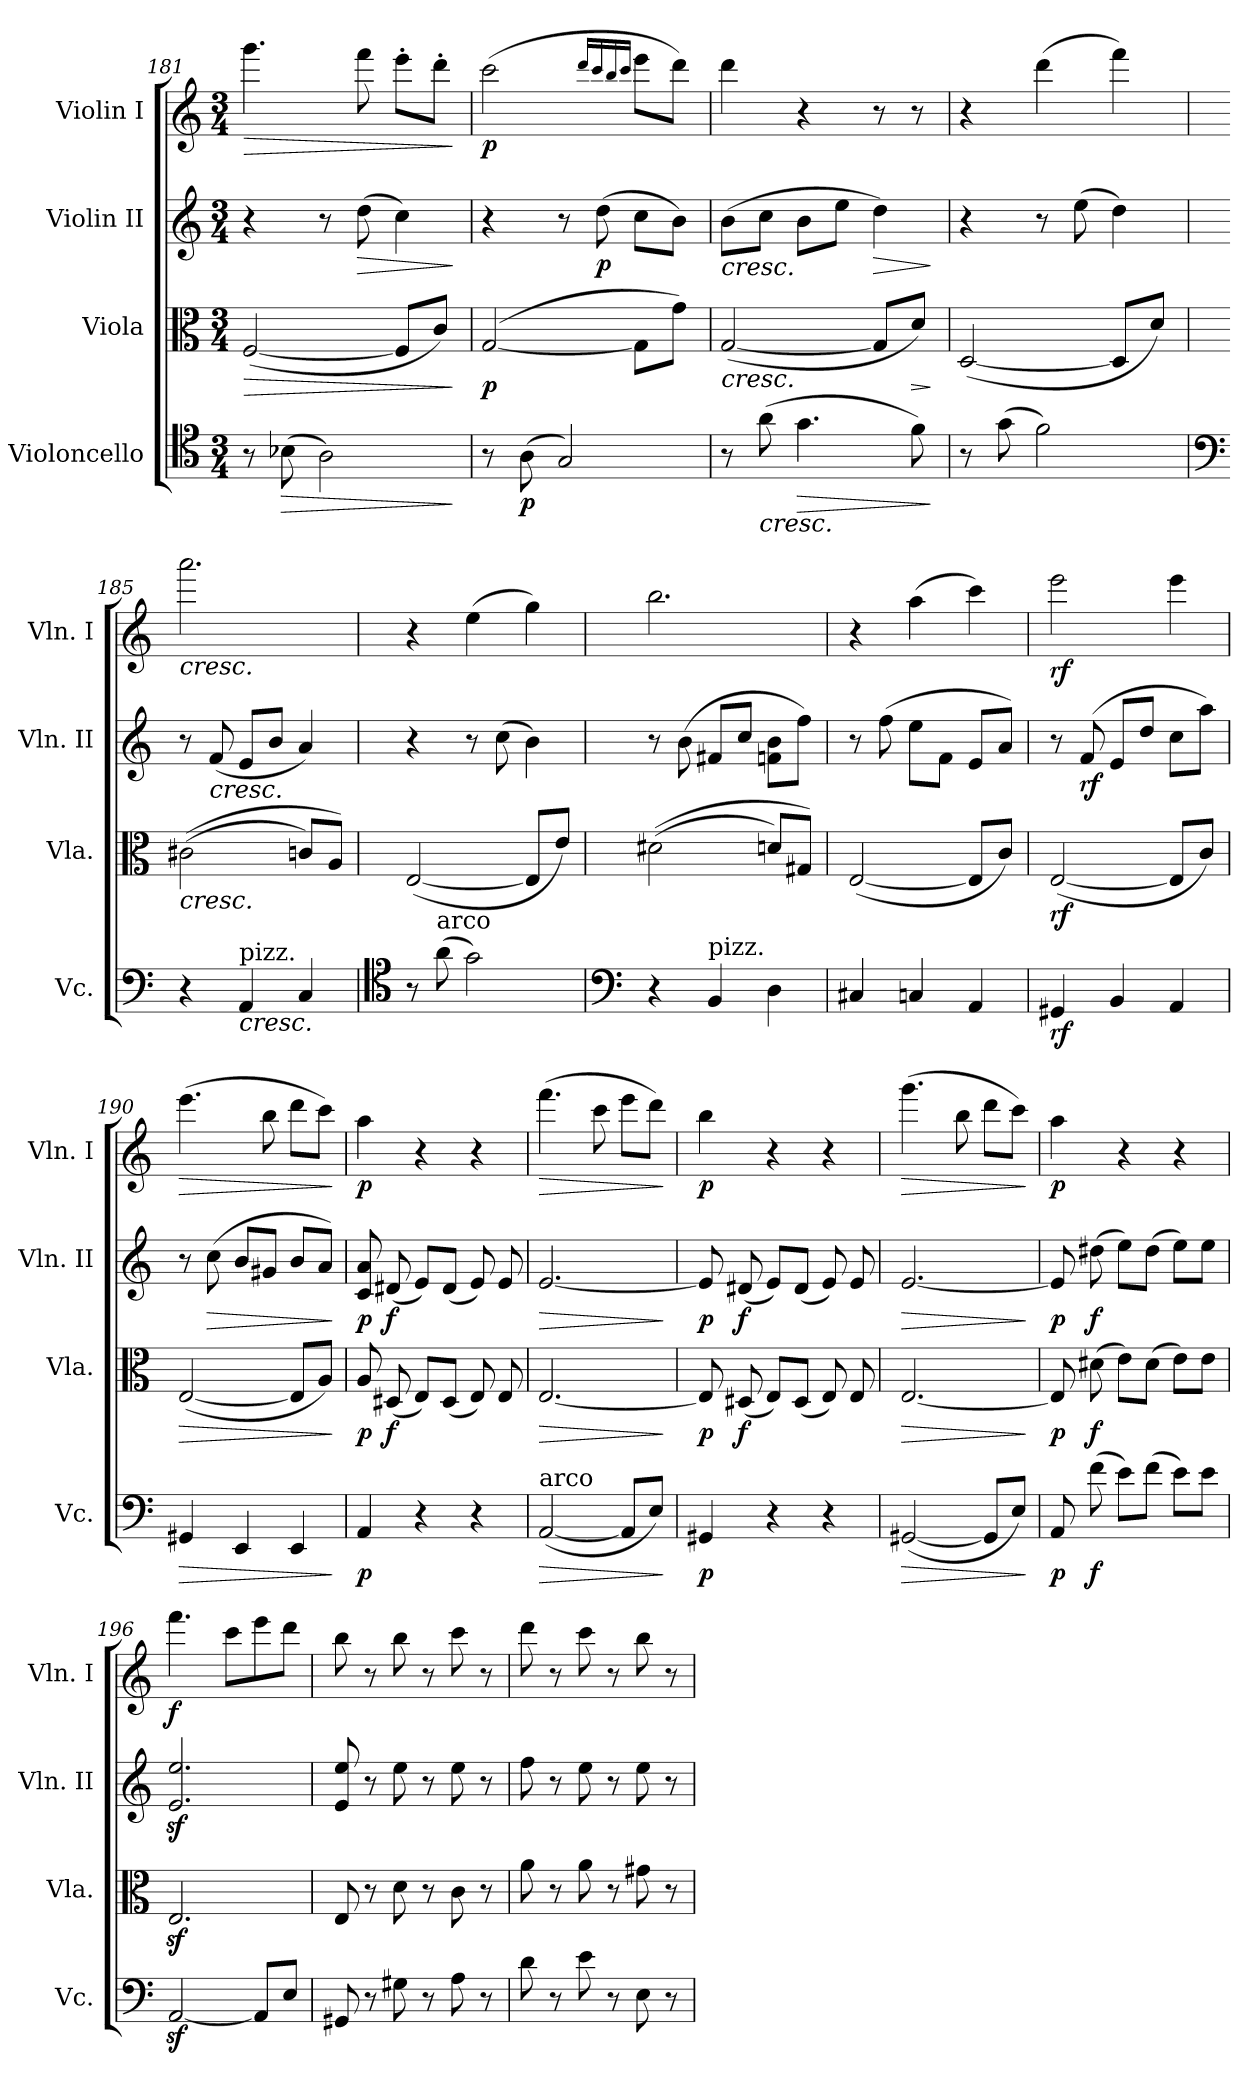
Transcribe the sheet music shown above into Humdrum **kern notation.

**kern	**dynam	**kern	**dynam	**kern	**dynam	**kern	**dynam
*part4	*part4	*part3	*part3	*part2	*part2	*part1	*part1
*staff4	*staff4	*staff3	*staff3	*staff2	*staff2	*staff1	*staff1
*I"Violoncello	*	*I"Viola	*	*I"Violin II	*	*I"Violin I	*
*I'Vc.	*	*I'Vla.	*	*I'Vln. II	*	*I'Vln. I	*
*clefC4	*	*clefC3	*	*clefG2	*	*clefG2	*
*k[]	*	*k[]	*	*k[]	*	*k[]	*
*M3/4	*	*M3/4	*	*M3/4	*	*M3/4	*
=181	=181	=181	=181	=181	=181	=181	=181
!	!	!	!LO:HP:b	!	!	!	!LO:HP:b
8r	.	(>[2F/	>	4r	.	4.ggg\	>
!	!LO:HP:b	!	!	!	!	!	!
(>8B-X\	>	.	.	.	.	.	.
2A\)	.	.	.	8r	.	.	.
!	!	!	!	!	!LO:HP:b	!	!
.	.	.	.	(>8dd\	>	8fff\	.
.	.	8F/L]	.	4cc\)	.	8eee'\L	.
.	.	8c/J)	.	.	.	8ddd'\J	.
.	]	.	]	.	]	.	]
=182	=182	=182	=182	=182	=182	=182	=182
!	!	!	!LO:DY:b	!	!	!	!LO:DY:b
8r	.	(>[2G/	p	4r	.	(>2ccc\	p
!	!LO:DY:b	!	!	!	!	!	!
(>8A\	p	.	.	.	.	.	.
2G/)	.	.	.	8r	.	.	.
!	!	!	!	!	!LO:DY:b	!	!
.	.	.	.	(>8dd\	p	.	.
.	.	.	.	.	.	16qddd/LL	.
.	.	.	.	.	.	16qccc/	.
.	.	.	.	.	.	16qbb/	.
.	.	.	.	.	.	16qccc/JJ	.
.	.	8G\L]	.	8cc\L	.	8eee\L	.
.	.	8g\J)	.	8b\J)	.	8ddd\J)	.
=183	=183	=183	=183	=183	=183	=183	=183
!	!	!	!LO:HP:b	!	!LO:HP:b	!	!
8r	.	(>[2G/	<	(>8b\L	<	4ddd\	.
!	!LO:HP:b	!	!	!	!	!	!
(>8a\	<	.	.	8cc\J	.	.	.
!	!LO:HP:b	!	!	!	!	!	!
4.g\	>	.	.	8b\L	.	4r	.
.	.	.	.	8ee\J	.	.	.
!	!	!	!	!	!LO:HP:b	!	!
.	.	8G/L]	.	4dd\)	>	8r	.
!	!	!	!LO:HP:b	!	!	!	!
8f\)	.	8d/J)	>	.	.	8r	.
.	[ ]	.	[ ]	.	[ ]	.	.
=184	=184	=184	=184	=184	=184	=184	=184
8r	.	(>[2D/	.	4r	.	4r	.
(>8g\	.	.	.	.	.	.	.
2f\)	.	.	.	8r	.	(>4ddd\	.
.	.	.	.	(>8ee\	.	.	.
.	.	8D/L]	.	4dd\)	.	4fff\)	.
.	.	8d/J)	.	.	.	.	.
=185	=185	=185	=185	=185	=185	=185	=185
*clefF4	*	*	*	*	*	*	*
!	!	!	!	!	!	!LO:TX:b:i:t=cresc.	!
!	!	!LO:TX:b:i:t=cresc.	!	!	!	!	!
4r	.	(>(>2c#X\	.	8r	.	2.aaa\	.
!	!	!	!	!LO:TX:b:i:t=cresc.	!	!	!
.	.	.	.	(<8f/	.	.	.
!LO:TX:a:t=pizz.	!	!	!	!	!	!	!
!LO:TX:b:i:t=cresc.	!	!	!	!	!	!	!
4AA/	.	.	.	8e/L	.	.	.
.	.	.	.	8b/J	.	.	.
4C/	.	8cn/L)	.	4a/)	.	.	.
.	.	8A/J)	.	.	.	.	.
=186	=186	=186	=186	=186	=186	=186	=186
*clefC4	*	*	*	*	*	*	*
8r	.	(>[2E/	.	4r	.	4r	.
!LO:TX:a:t=arco	!	!	!	!	!	!	!
(>8a\	.	.	.	.	.	.	.
2g\)	.	.	.	8r	.	(>4ee\	.
.	.	.	.	(>8cc\	.	.	.
.	.	8E/L]	.	4b\)	.	4gg\)	.
.	.	8e/J)	.	.	.	.	.
=187	=187	=187	=187	=187	=187	=187	=187
*clefF4	*	*	*	*	*	*	*
4r	.	(>(>2d#X\	.	8r	.	2.bb\	.
.	.	.	.	(>8b\	.	.	.
!LO:TX:a:t=pizz.	!	!	!	!	!	!	!
4BB/	.	.	.	8f#X/L	.	.	.
.	.	.	.	8cc/J	.	.	.
4D\	.	8dn/L)	.	8fn\ 8b\L	.	.	.
.	.	8G#X/J)	.	8ff\J)	.	.	.
=188	=188	=188	=188	=188	=188	=188	=188
4C#X/	.	(>[2E/	.	8r	.	4r	.
.	.	.	.	(>8ff\	.	.	.
4Cn/	.	.	.	8ee\L	.	(>4aa\	.
.	.	.	.	8f\J	.	.	.
4AA/	.	8E/L]	.	8e/L	.	4ccc\)	.
.	.	8c/J)	.	8a/J)	.	.	.
=189	=189	=189	=189	=189	=189	=189	=189
!	!LO:DY:b	!	!LO:DY:b	!	!	!	!LO:DY:b
4GG#X/	rf	(>[2E/	rf	8r	.	2eee\	rf
!	!	!	!	!	!LO:DY:b	!	!
.	.	.	.	(>8f/	rf	.	.
4BB/	.	.	.	8e/L	.	.	.
.	.	.	.	8dd/J	.	.	.
4AA/	.	8E/L]	.	8cc\L	.	4eee\	.
.	.	8c/J)	.	8aa\J)	.	.	.
=190	=190	=190	=190	=190	=190	=190	=190
!	!LO:HP:b	!	!LO:HP:b	!	!	!	!LO:HP:b
4GG#X/	>	(>[2E/	>	8r	.	(>4.eee\	>
!	!	!	!	!	!LO:HP:b	!	!
.	.	.	.	(>8cc\	>	.	.
4EE/	.	.	.	8b/L	.	.	.
.	.	.	.	8g#X/J	.	8bb\	.
4EE/	.	8E/L]	.	8b/L	.	8ddd\L	.
.	.	8A/J)	.	8a/J)	.	8ccc\J)	.
.	]	.	]	.	]	.	]
=191	=191	=191	=191	=191	=191	=191	=191
!	!LO:DY:b	!	!LO:DY:b	!	!LO:DY:b	!	!LO:DY:b
4AA/	p	8A/	p	8c/ 8a/	p	4aa\	p
!	!	!	!LO:DY:b	!	!LO:DY:b	!	!
.	.	(<8D#X/	f	(<8d#X/	f	.	.
4r	.	8E/L)	.	8e/L)	.	4r	.
.	.	(<8D#/J	.	(<8d#/J	.	.	.
4r	.	8E/)	.	8e/)	.	4r	.
.	.	8E/	.	8e/	.	.	.
=192	=192	=192	=192	=192	=192	=192	=192
!LO:TX:a:t=arco	!	!	!	!	!	!	!
!	!LO:HP:b	!	!LO:HP:b	!	!LO:HP:b	!	!LO:HP:b
(<[2AA/	>	[2.E/	>	[2.e/	>	(>4.fff\	>
.	.	.	.	.	.	8ccc\	.
8AA/L]	.	.	.	.	.	8eee\L	.
8E/J)	.	.	.	.	.	8ddd\J)	.
.	]	.	]	.	]	.	]
=193	=193	=193	=193	=193	=193	=193	=193
!	!LO:DY:b	!	!LO:DY:b	!	!LO:DY:b	!	!LO:DY:b
4GG#X/	p	8E/]	p	8e/]	p	4bb\	p
!	!	!	!LO:DY:b	!	!LO:DY:b	!	!
.	.	(<8D#X/	f	(<8d#X/	f	.	.
4r	.	8E/L)	.	8e/L)	.	4r	.
.	.	(<8D#/J	.	(<8d#/J	.	.	.
4r	.	8E/)	.	8e/)	.	4r	.
.	.	8E/	.	8e/	.	.	.
=194	=194	=194	=194	=194	=194	=194	=194
!	!LO:HP:b	!	!LO:HP:b	!	!LO:HP:b	!	!LO:HP:b
(<[2GG#X/	>	[2.E/	>	[2.e/	>	(>4.ggg\	>
.	.	.	.	.	.	8bb\	.
8GG#/L]	.	.	.	.	.	8ddd\L	.
8E/J)	.	.	.	.	.	8ccc\J)	.
.	]	.	]	.	]	.	]
=195	=195	=195	=195	=195	=195	=195	=195
!	!LO:DY:b	!	!LO:DY:b	!	!LO:DY:b	!	!LO:DY:b
8AA/	p	8E/]	p	8e/]	p	4aa\	p
!	!LO:DY:b	!	!LO:DY:b	!	!LO:DY:b	!	!
(>8f\	f	(>8d#X\	f	(>8dd#X\	f	.	.
8e\L)	.	8e\L)	.	8ee\L)	.	4r	.
(>8f\J	.	(>8d#\J	.	(>8dd#\J	.	.	.
8e\L)	.	8e\L)	.	8ee\L)	.	4r	.
8e\J	.	8e\J	.	8ee\J	.	.	.
=196	=196	=196	=196	=196	=196	=196	=196
!	!	!	!	!	!	!	!LO:DY:b
[2AAz</	.	2.Ez</	.	2.e/z< 2.ee/z<	.	4.fff\	f
.	.	.	.	.	.	8ccc\L	.
8AA/L]	.	.	.	.	.	8eee\	.
8E/J	.	.	.	.	.	8ddd\J	.
=197	=197	=197	=197	=197	=197	=197	=197
8GG#X/	.	8E/	.	8e/ 8ee/	.	8bb\	.
8r	.	8r	.	8r	.	8r	.
8G#X\	.	8d\	.	8ee\	.	8bb\	.
8r	.	8r	.	8r	.	8r	.
8A\	.	8c\	.	8ee\	.	8ccc\	.
8r	.	8r	.	8r	.	8r	.
=198	=198	=198	=198	=198	=198	=198	=198
8d\	.	8a\	.	8ff\	.	8ddd\	.
8r	.	8r	.	8r	.	8r	.
8e\	.	8a\	.	8ee\	.	8ccc\	.
8r	.	8r	.	8r	.	8r	.
8E\	.	8g#X\	.	8ee\	.	8bb\	.
8r	.	8r	.	8r	.	8r	.
=	=	=	=	=	=	=	=
*-	*-	*-	*-	*-	*-	*-	*-
